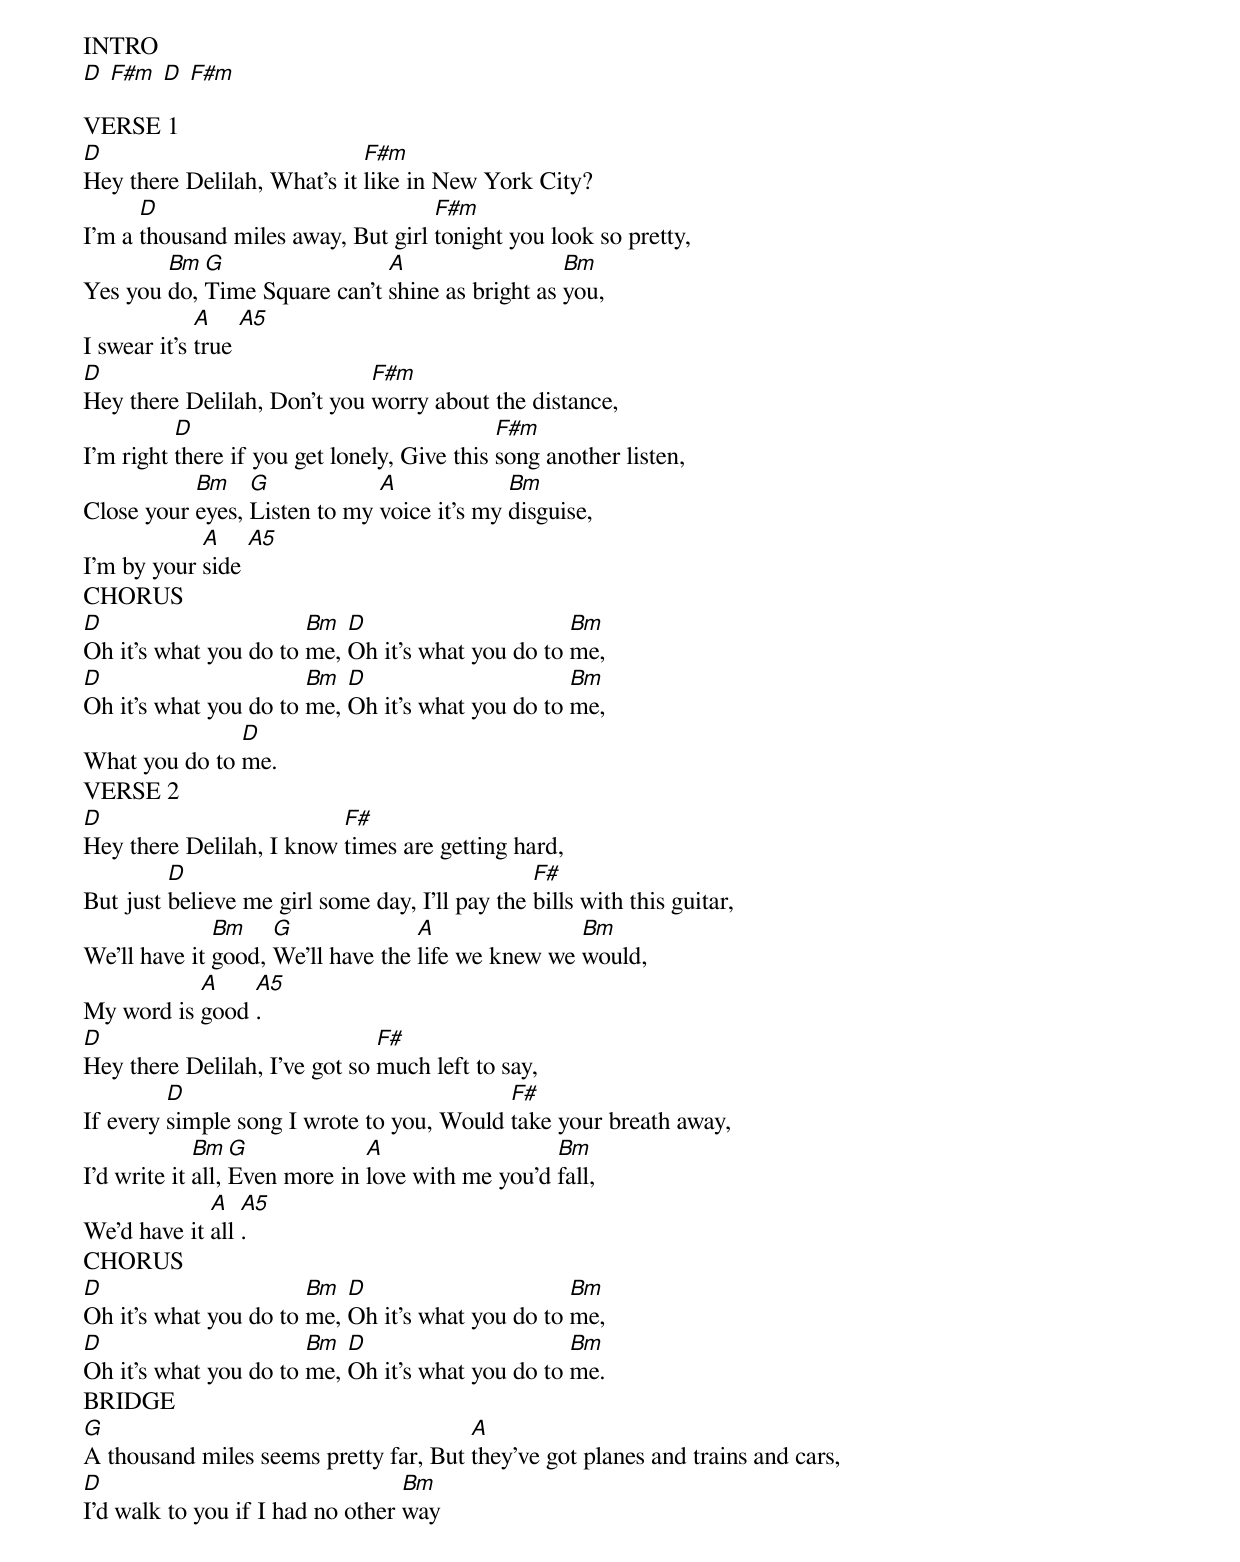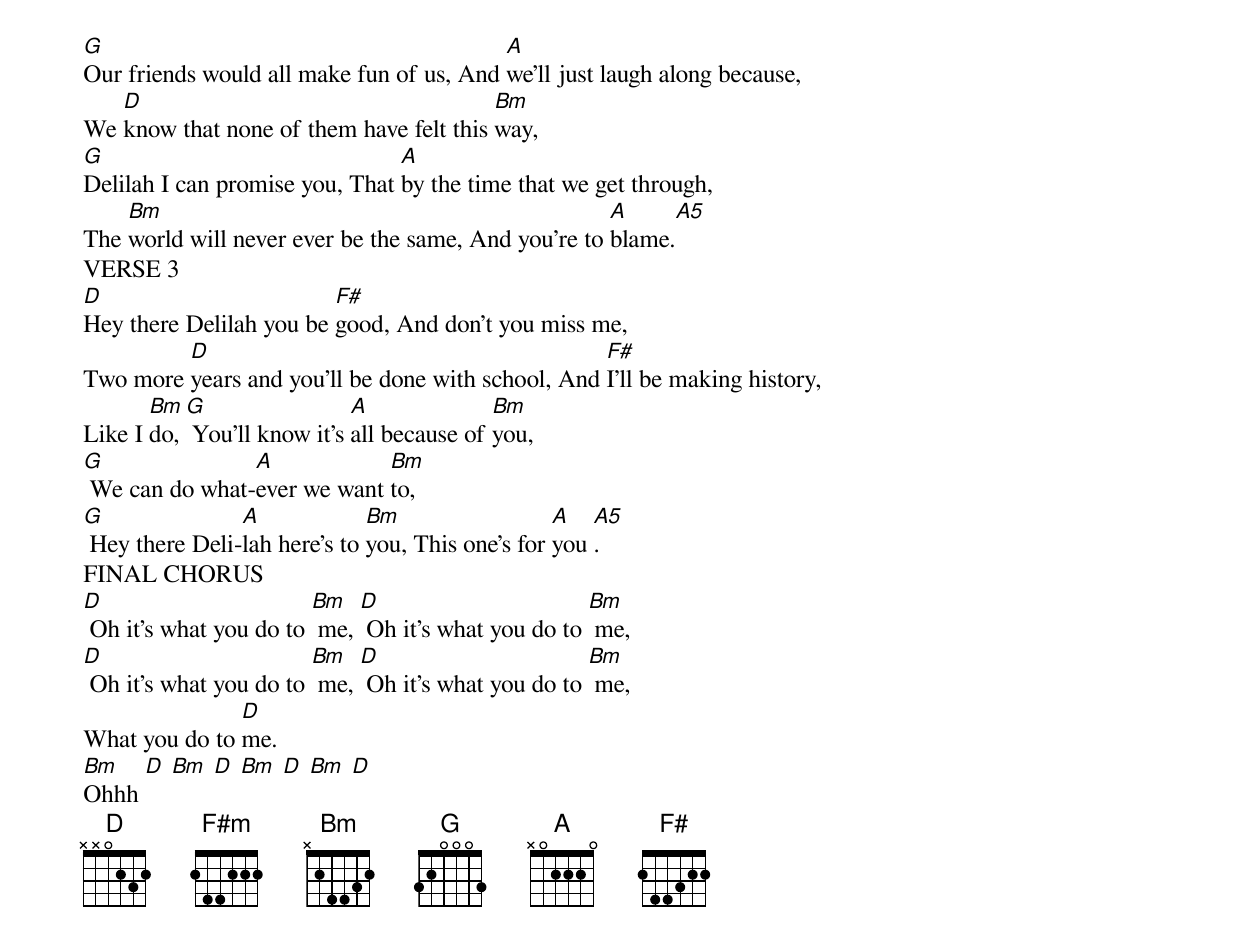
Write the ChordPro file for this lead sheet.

INTRO
[D] [F#m] [D] [F#m]

VERSE 1
[D]Hey there Delilah, What’s it [F#m]like in New York City?
I’m a [D]thousand miles away, But girl [F#m]tonight you look so pretty,
Yes you [Bm]do, [G]Time Square can’t [A]shine as bright as [Bm]you,
I swear it’s [A]true [A5]
[D]Hey there Delilah, Don’t you [F#m]worry about the distance,
I’m right [D]there if you get lonely, Give this [F#m]song another listen,
Close your [Bm]eyes, [G]Listen to my [A]voice it’s my [Bm]disguise,
I’m by your [A]side [A5]
CHORUS
[D]Oh it’s what you do to [Bm]me, [D]Oh it’s what you do to [Bm]me,
[D]Oh it’s what you do to [Bm]me, [D]Oh it’s what you do to [Bm]me,
What you do to [D]me.
VERSE 2
[D]Hey there Delilah, I know [F#]times are getting hard,
But just [D]believe me girl some day, I'll pay the [F#]bills with this guitar,
We'll have it [Bm]good, [G]We'll have the [A]life we knew we [Bm]would,
My word is [A]good [A5].
[D]Hey there Delilah, I’ve got so [F#]much left to say,
If every [D]simple song I wrote to you, Would [F#]take your breath away,
I’d write it [Bm]all, [G]Even more in [A]love with me you’d [Bm]fall,
We’d have it [A]all [A5].
CHORUS
[D]Oh it’s what you do to [Bm]me, [D]Oh it’s what you do to [Bm]me,
[D]Oh it’s what you do to [Bm]me, [D]Oh it’s what you do to [Bm]me.
BRIDGE
[G]A thousand miles seems pretty far, But [A]they’ve got planes and trains and cars,
[D]I’d walk to you if I had no other [Bm]way
[G]Our friends would all make fun of us, And [A]we'll just laugh along because,
We [D]know that none of them have felt this [Bm]way,
[G]Delilah I can promise you, That [A]by the time that we get through,
The [Bm]world will never ever be the same, And you’re to [A]blame.[A5]
VERSE 3
[D]Hey there Delilah you be [F#]good, And don’t you miss me,
Two more [D]years and you’ll be done with school, And [F#]I'll be making history,
Like I [Bm]do, [G] You’ll know it's [A]all because of [Bm]you,
[G] We can do what-[A]ever we want [Bm]to,
[G] Hey there Deli-[A]lah here's to [Bm]you, This one’s for [A]you [A5].
FINAL CHORUS
[D] Oh it’s what you do to [Bm] me, [D] Oh it’s what you do to [Bm] me,
[D] Oh it’s what you do to [Bm] me, [D] Oh it’s what you do to [Bm] me,
What you do to [D]me.
[Bm]Ohhh [D] [Bm] [D] [Bm] [D] [Bm] [D]
